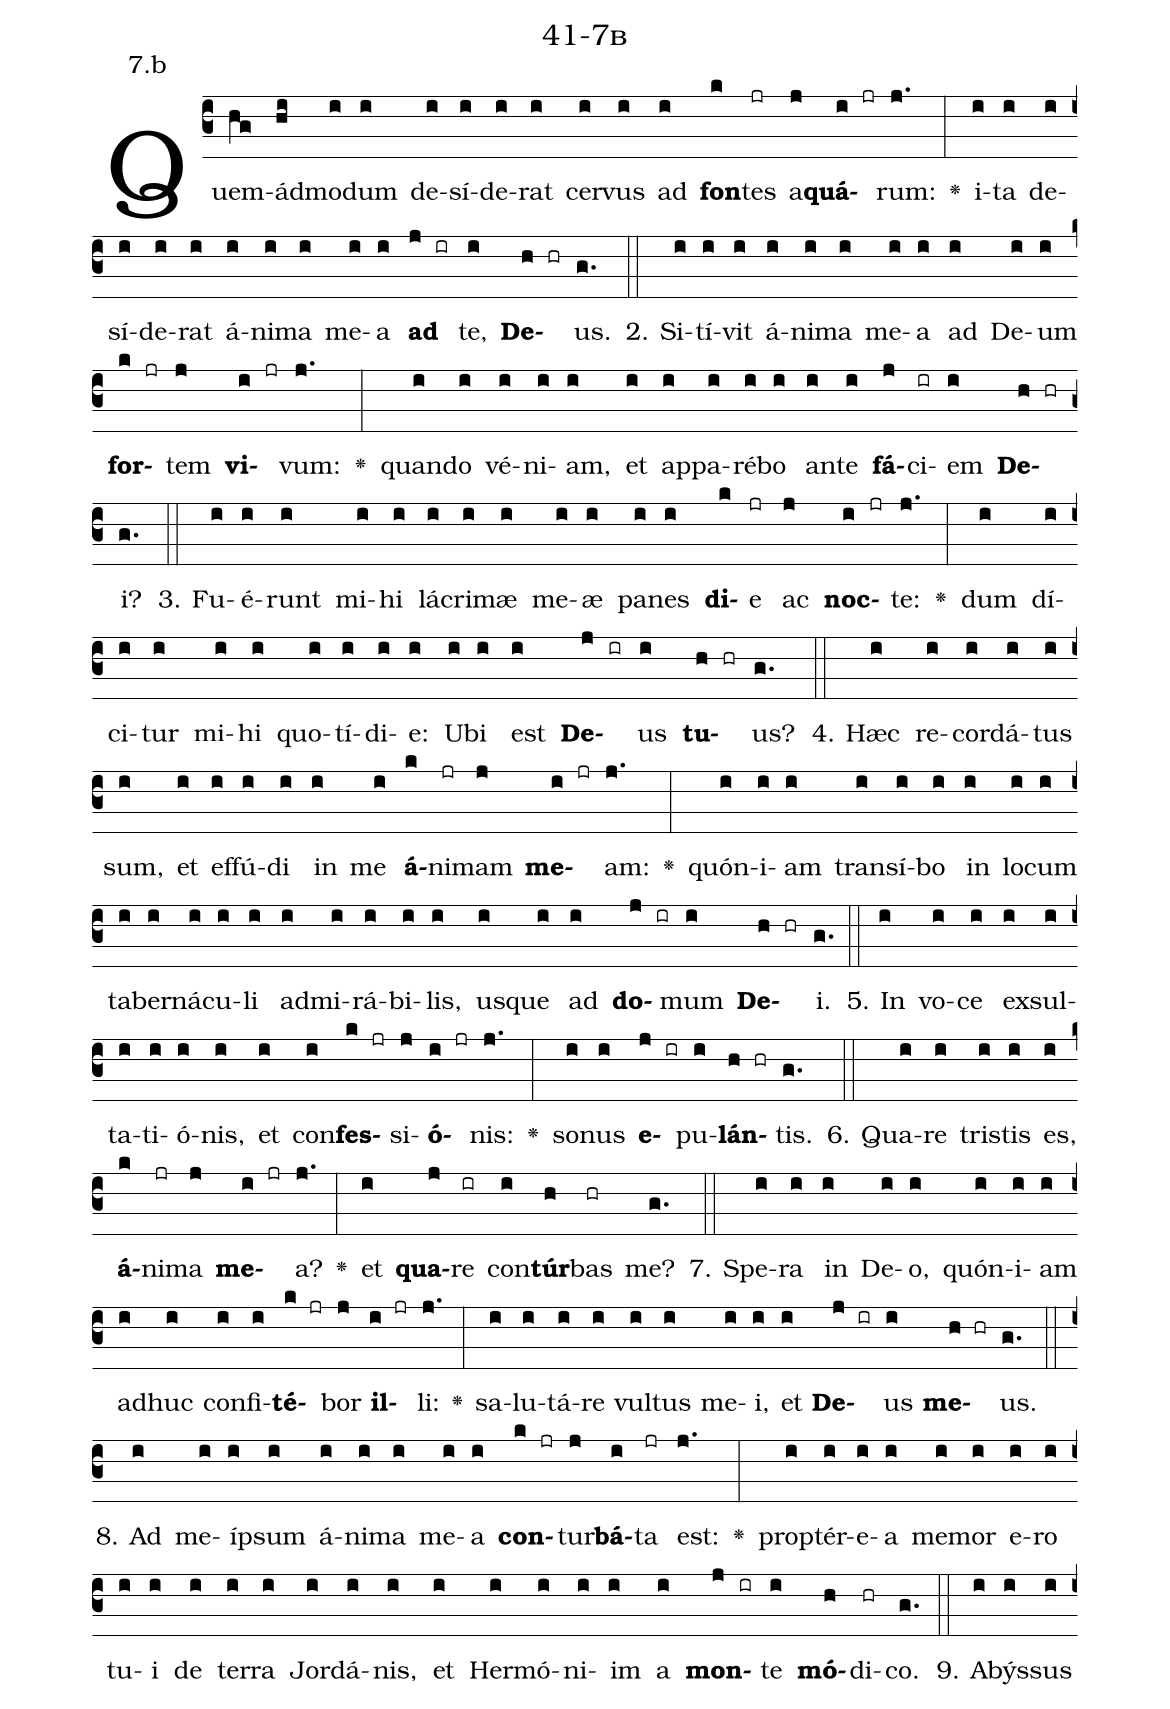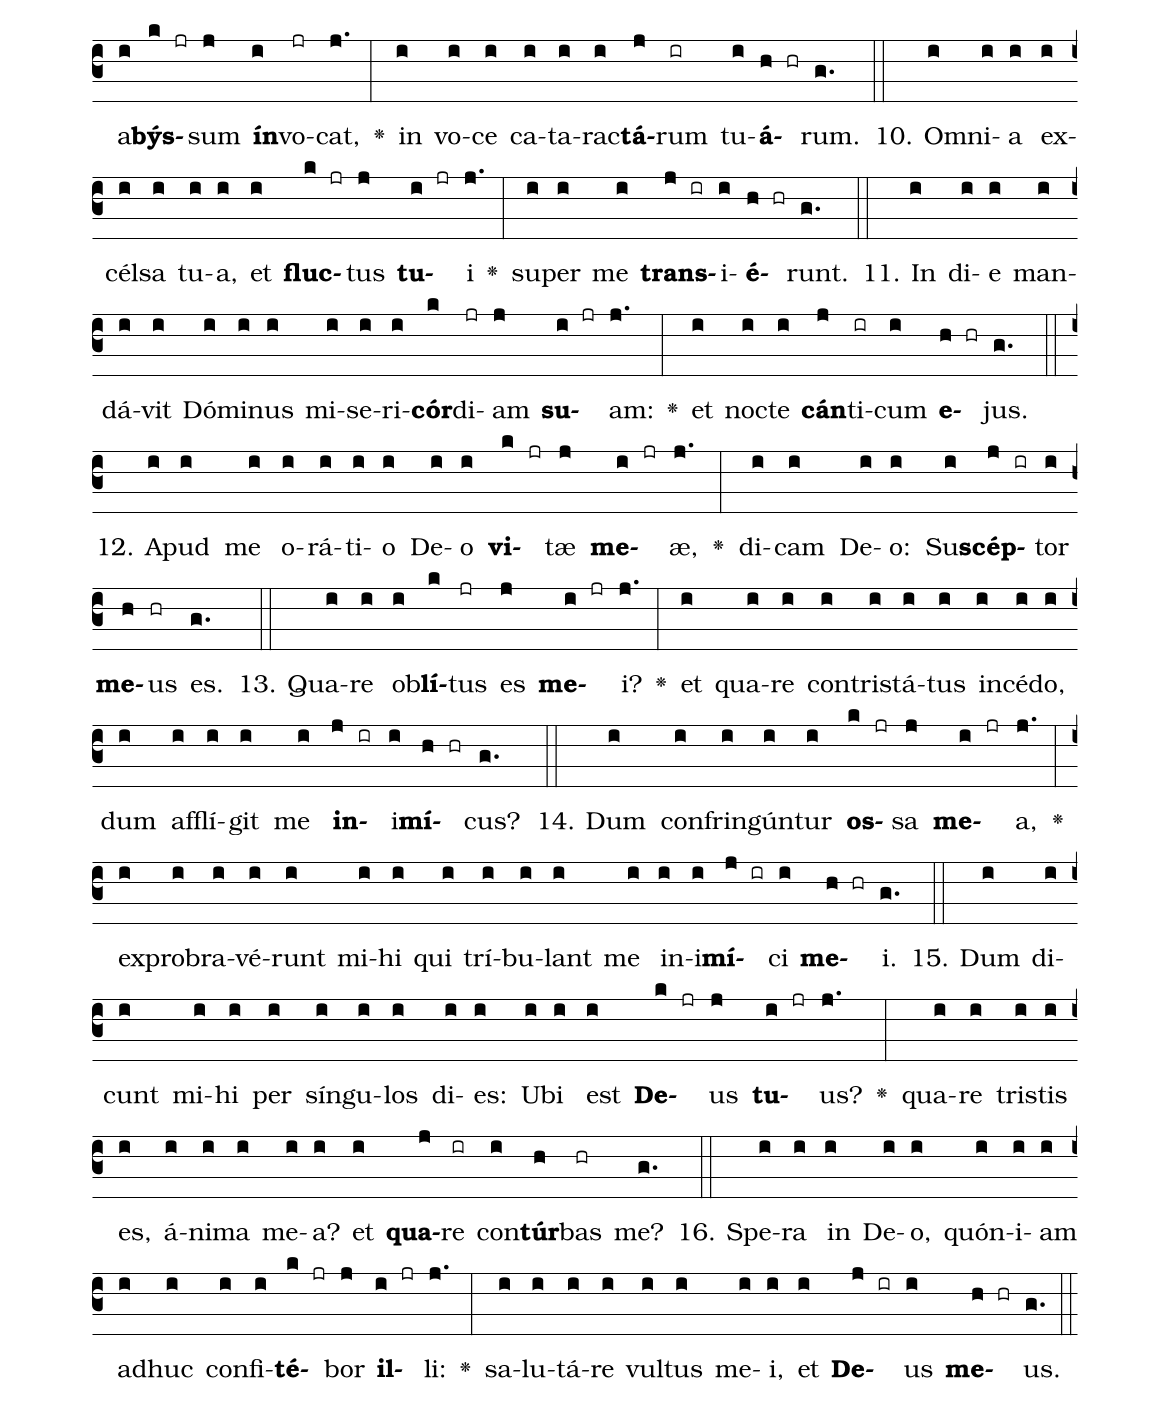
name: 41-7b;
annotation: 7.b;
%%
(c3)Quem(hg)ád(hi)mo(i)dum(i) de(i)sí(i)de(i)rat(i) cer(i)vus(i) ad(i) <b>fon</b>(k)tes(jr) a(j)<b>quá</b>(i jr)rum:(j.) <v>\greheightstar</v>(:) i(i)ta(i) de(i)sí(i)de(i)rat(i) á(i)ni(i)ma(i) me(i)a(i) <b>ad</b>(j ir) te,(i) <b>De</b>(h hr)us.(g.) (::)
2. Si(i)tí(i)vit(i) á(i)ni(i)ma(i) me(i)a(i) ad(i) De(i)um(i) <b>for</b>(k jr)tem(j) <b>vi</b>(i jr)vum:(j.) <v>\greheightstar</v>(:) quan(i)do(i) vé(i)ni(i)am,(i) et(i) ap(i)pa(i)ré(i)bo(i) an(i)te(i) <b>fá</b>(j)ci(ir)em(i) <b>De</b>(h hr)i?(g.) (::)
3. Fu(i)é(i)runt(i) mi(i)hi(i) lá(i)cri(i)mæ(i) me(i)æ(i) pa(i)nes(i) <b>di</b>(k)e(jr) ac(j) <b>noc</b>(i jr)te:(j.) <v>\greheightstar</v>(:) dum(i) dí(i)ci(i)tur(i) mi(i)hi(i) quo(i)tí(i)di(i)e:(i) U(i)bi(i) est(i) <b>De</b>(j ir)us(i) <b>tu</b>(h hr)us?(g.) (::)
4. Hæc(i) re(i)cor(i)dá(i)tus(i) sum,(i) et(i) ef(i)fú(i)di(i) in(i) me(i) <b>á</b>(k)ni(jr)mam(j) <b>me</b>(i jr)am:(j.) <v>\greheightstar</v>(:) quón(i)i(i)am(i) trans(i)í(i)bo(i) in(i) lo(i)cum(i) ta(i)ber(i)ná(i)cu(i)li(i) ad(i)mi(i)rá(i)bi(i)lis,(i) us(i)que(i) ad(i) <b>do</b>(j ir)mum(i) <b>De</b>(h hr)i.(g.) (::)
5. In(i) vo(i)ce(i) ex(i)sul(i)ta(i)ti(i)ó(i)nis,(i) et(i) con(i)<b>fes</b>(k jr)si(j)<b>ó</b>(i jr)nis:(j.) <v>\greheightstar</v>(:) so(i)nus(i) <b>e</b>(j ir)pu(i)<b>lán</b>(h hr)tis.(g.) (::)
6. Qua(i)re(i) tris(i)tis(i) es,(i) <b>á</b>(k)ni(jr)ma(j) <b>me</b>(i jr)a?(j.) <v>\greheightstar</v>(:) et(i) <b>qua</b>(j)re(ir) con(i)<b>túr</b>(h)bas(hr) me?(g.) (::)
7. Spe(i)ra(i) in(i) De(i)o,(i) quón(i)i(i)am(i) ad(i)huc(i) con(i)fi(i)<b>té</b>(k jr)bor(j) <b>il</b>(i jr)li:(j.) <v>\greheightstar</v>(:) sa(i)lu(i)tá(i)re(i) vul(i)tus(i) me(i)i,(i) et(i) <b>De</b>(j ir)us(i) <b>me</b>(h hr)us.(g.) (::)
8. Ad(i) me(i)íp(i)sum(i) á(i)ni(i)ma(i) me(i)a(i) <b>con</b>(k jr)tur(j)<b>bá</b>(i)ta(jr) est:(j.) <v>\greheightstar</v>(:) prop(i)tér(i)e(i)a(i) me(i)mor(i) e(i)ro(i) tu(i)i(i) de(i) ter(i)ra(i) Jor(i)dá(i)nis,(i) et(i) Her(i)mó(i)ni(i)im(i) a(i) <b>mon</b>(j ir)te(i) <b>mó</b>(h)di(hr)co.(g.) (::)
9. A(i)býs(i)sus(i) a(i)<b>býs</b>(k jr)sum(j) <b>ín</b>(i)vo(jr)cat,(j.) <v>\greheightstar</v>(:) in(i) vo(i)ce(i) ca(i)ta(i)rac(i)<b>tá</b>(j)rum(ir) tu(i)<b>á</b>(h hr)rum.(g.) (::)
10. Om(i)ni(i)a(i) ex(i)cél(i)sa(i) tu(i)a,(i) et(i) <b>fluc</b>(k jr)tus(j) <b>tu</b>(i jr)i(j.) <v>\greheightstar</v>(:) su(i)per(i) me(i) <b>trans</b>(j ir)i(i)<b>é</b>(h hr)runt.(g.) (::)
11. In(i) di(i)e(i) man(i)dá(i)vit(i) Dó(i)mi(i)nus(i) mi(i)se(i)ri(i)<b>cór</b>(k)di(jr)am(j) <b>su</b>(i jr)am:(j.) <v>\greheightstar</v>(:) et(i) noc(i)te(i) <b>cán</b>(j)ti(ir)cum(i) <b>e</b>(h hr)jus.(g.) (::)
12. A(i)pud(i) me(i) o(i)rá(i)ti(i)o(i) De(i)o(i) <b>vi</b>(k jr)tæ(j) <b>me</b>(i jr)æ,(j.) <v>\greheightstar</v>(:) di(i)cam(i) De(i)o:(i) Su(i)<b>scép</b>(j ir)tor(i) <b>me</b>(h)us(hr) es.(g.) (::)
13. Qua(i)re(i) ob(i)<b>lí</b>(k)tus(jr) es(j) <b>me</b>(i jr)i?(j.) <v>\greheightstar</v>(:) et(i) qua(i)re(i) con(i)tris(i)tá(i)tus(i) in(i)cé(i)do,(i) dum(i) af(i)flí(i)git(i) me(i) <b>in</b>(j ir)i(i)<b>mí</b>(h hr)cus?(g.) (::)
14. Dum(i) con(i)frin(i)gún(i)tur(i) <b>os</b>(k jr)sa(j) <b>me</b>(i jr)a,(j.) <v>\greheightstar</v>(:) ex(i)pro(i)bra(i)vé(i)runt(i) mi(i)hi(i) qui(i) trí(i)bu(i)lant(i) me(i) in(i)i(i)<b>mí</b>(j ir)ci(i) <b>me</b>(h hr)i.(g.) (::)
15. Dum(i) di(i)cunt(i) mi(i)hi(i) per(i) sín(i)gu(i)los(i) di(i)es:(i) U(i)bi(i) est(i) <b>De</b>(k jr)us(j) <b>tu</b>(i jr)us?(j.) <v>\greheightstar</v>(:) qua(i)re(i) tris(i)tis(i) es,(i) á(i)ni(i)ma(i) me(i)a?(i) et(i) <b>qua</b>(j)re(ir) con(i)<b>túr</b>(h)bas(hr) me?(g.) (::)
16. Spe(i)ra(i) in(i) De(i)o,(i) quón(i)i(i)am(i) ad(i)huc(i) con(i)fi(i)<b>té</b>(k jr)bor(j) <b>il</b>(i jr)li:(j.) <v>\greheightstar</v>(:) sa(i)lu(i)tá(i)re(i) vul(i)tus(i) me(i)i,(i) et(i) <b>De</b>(j ir)us(i) <b>me</b>(h hr)us.(g.) (::)
